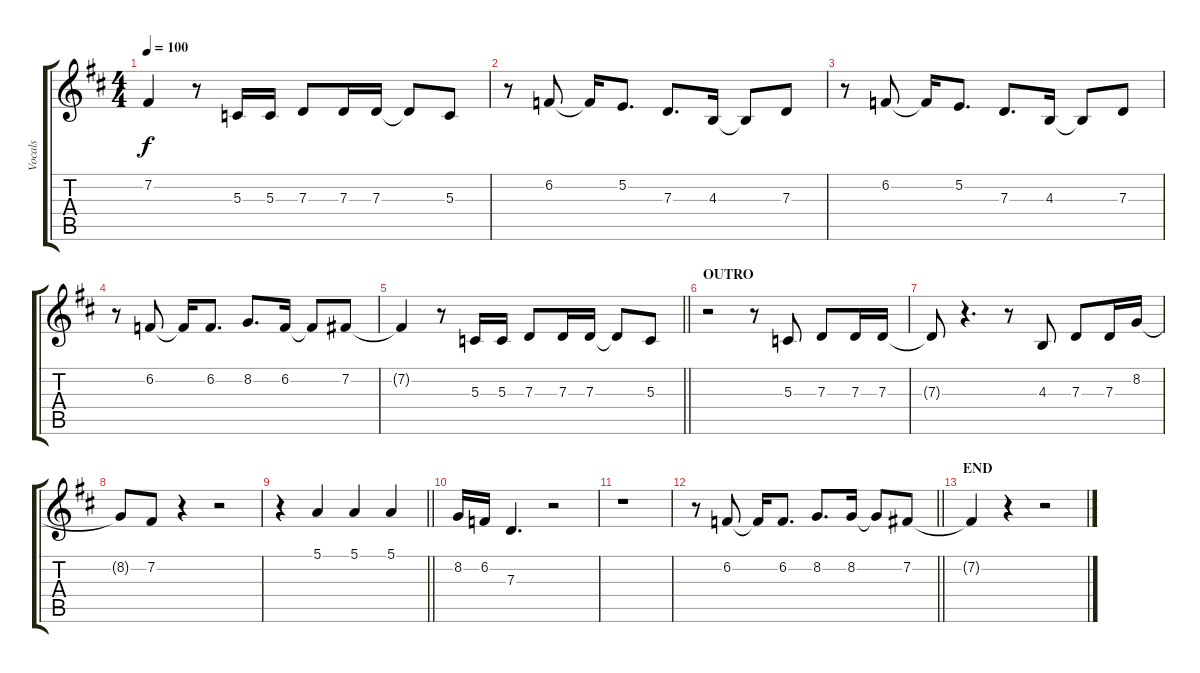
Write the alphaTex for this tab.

\track ("Vocals" "Vocals") {instrument harmonica}
\staff {score tabs}
\tuning (E4 B3 G3 D3 A2 E2) {hide}
\ts (4 4)
\tempo 100
\clef g2
\ks d
7.2{t}.4{dy f} r.8 5.3.16 5.3.16 7.3.8 7.3.16 7.3.16 7.3{t}.8 5.3.8 |
r.8 6.2.8 6.2{t}.16 5.2.8{d} 7.3.8{d} 4.3.16 4.3{t}.8 7.3.8 |
r.8 6.2.8 6.2{t}.16 5.2.8{d} 7.3.8{d} 4.3.16 4.3{t}.8 7.3.8 |
r.8 6.2.8 6.2{t}.16 6.2.8{d} 8.2.8{d} 6.2.16 6.2{t}.8 7.2.8 |
\barLineRight lightlight
7.2{t}.4 r.8 5.3.16 5.3.16 7.3.8 7.3.16 7.3.16 7.3{t}.8 5.3.8 |
\section ("" "OUTRO")
r.2 r.8 5.3.8 7.3.8 7.3.16 7.3.16 |
7.3{t}.8 r.4{d} r.8 4.3.8 7.3.8 7.3.16 8.2.16 |
8.2{t}.8 7.2.8 r.4 r.2 |
\barLineRight lightlight
r.4 5.1.4 5.1.4 5.1.4 |
8.2.16 6.2.16 7.3.4{d} r.2 |
r.1 |
\barLineRight lightlight
r.8 6.2.8 6.2{t}.16 6.2.8{d} 8.2.8{d} 8.2.16 8.2{t}.8 7.2.8 |
\section ("" "END")
7.2{t}.4 r.4 r.2
